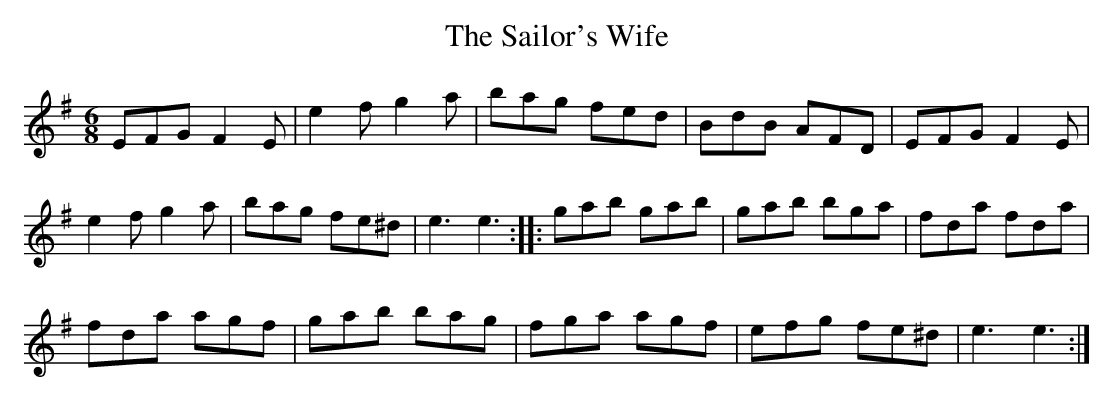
X:1
T:Sailor's Wife, The
M:6/8
L:1/8
K:Em
EFG F2 E|e2 f g2 a|bag fed|BdB AFD|EFG F2 E|
e2 f g2 a|bag fe^d|e3 e3::gab gab|gab bga|fda fda|
fda agf|gab bag|fga agf|efg fe^d|e3 e3:|]
